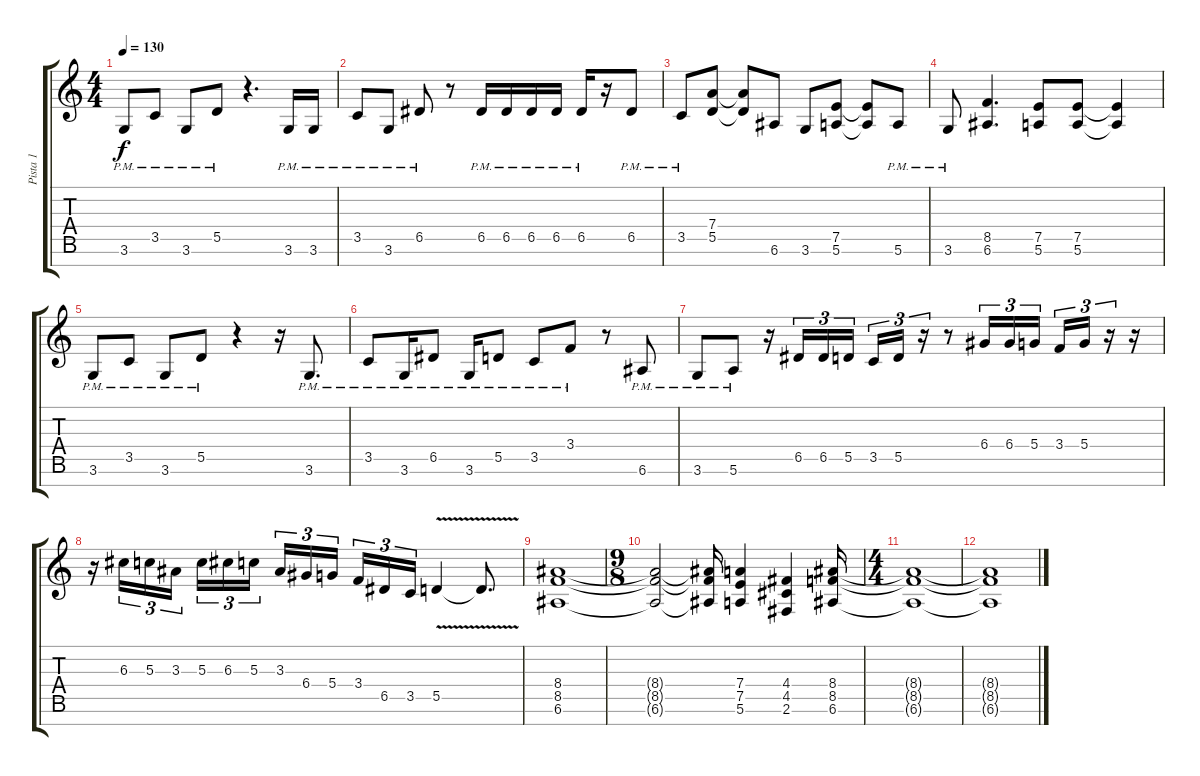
\track ("Pista 1" "Pista 1") {instrument distortionguitar}
\staff {score tabs}
\tuning (E4 B3 G3 D3 A2 E2 B1) {hide}
\ts (4 4)
\tempo 130
\clef g2
\ks c
3.6{pm}.8{dy f} 3.5{pm}.8 3.6{pm}.8 5.5{pm}.8 r.4{d} 3.6{pm}.16 3.6{pm}.16 |
3.5{pm}.8 3.6{pm}.8 6.5{pm}.8 r.8 6.5{pm}.16 6.5{pm}.16 6.5{pm}.16 6.5{pm}.16 6.5{pm}.16 r.16 6.5{pm}.8 |
3.5{pm}.8 (7.4 5.5).8 (7.4{t} 5.5{t}).8 6.6.8 3.6.8 (7.5 5.6).8 (7.5{t} 5.6{t}).8 5.6{pm}.8 |
3.6{pm}.8 (8.5 6.6).4{d} (7.5 5.6).8 (7.5 5.6).8 (7.5{t} 5.6{t}).4 |
3.6{pm}.8 3.5{pm}.8 3.6{pm}.8 5.5{pm}.8 r.4 r.16 3.6{pm}.8{d} |
3.5{pm}.8 3.6{pm}.16 6.5{pm}.8 3.6{pm}.16 5.5{pm}.8 3.5{pm}.8 3.4{pm}.8 r.8 6.6{pm}.8 |
3.6{pm}.8 5.6{pm}.8 r.16 6.5.16{tu (3 2)} 6.5.16{tu (3 2)} 5.5.16{tu (3 2) beam splitsecondary} 3.5.16{tu (3 2)} 5.5.16{tu (3 2)} r.16{tu (3 2)} r.8 6.4.16{tu (3 2)} 6.4.16{tu (3 2)} 5.4.16{tu (3 2) beam splitsecondary} 3.4.16{tu (3 2)} 5.4.16{tu (3 2)} r.16{tu (3 2)} r.16 |
r.16 6.3.16{tu (3 2)} 5.3.16{tu (3 2)} 3.3.16{tu (3 2) beam splitsecondary} 5.3.16{tu (3 2)} 6.3.16{tu (3 2)} 5.3.16{tu (3 2) beam splitsecondary} 3.3.16{tu (3 2)} 6.4.16{tu (3 2)} 5.4.16{tu (3 2) beam splitsecondary} 3.4.16{tu (3 2)} 6.5.16{tu (3 2)} 3.5.16{tu (3 2)} 5.5{v}.4 5.5{t}.8{d} |
(8.4 8.5 6.6).1 |
\ts (9 8)
(8.4{t} 8.5{t} 6.6{t}).2 (8.4{t} 8.5{t} 6.6{t}).16 (7.4 7.5 5.6).4 (4.4 4.5 2.6).4 (8.4 8.5 6.6).16 |
\ts (4 4)
(8.4{t} 8.5{t} 6.6{t}).1 |
(8.4{t} 8.5{t} 6.6{t}).1
